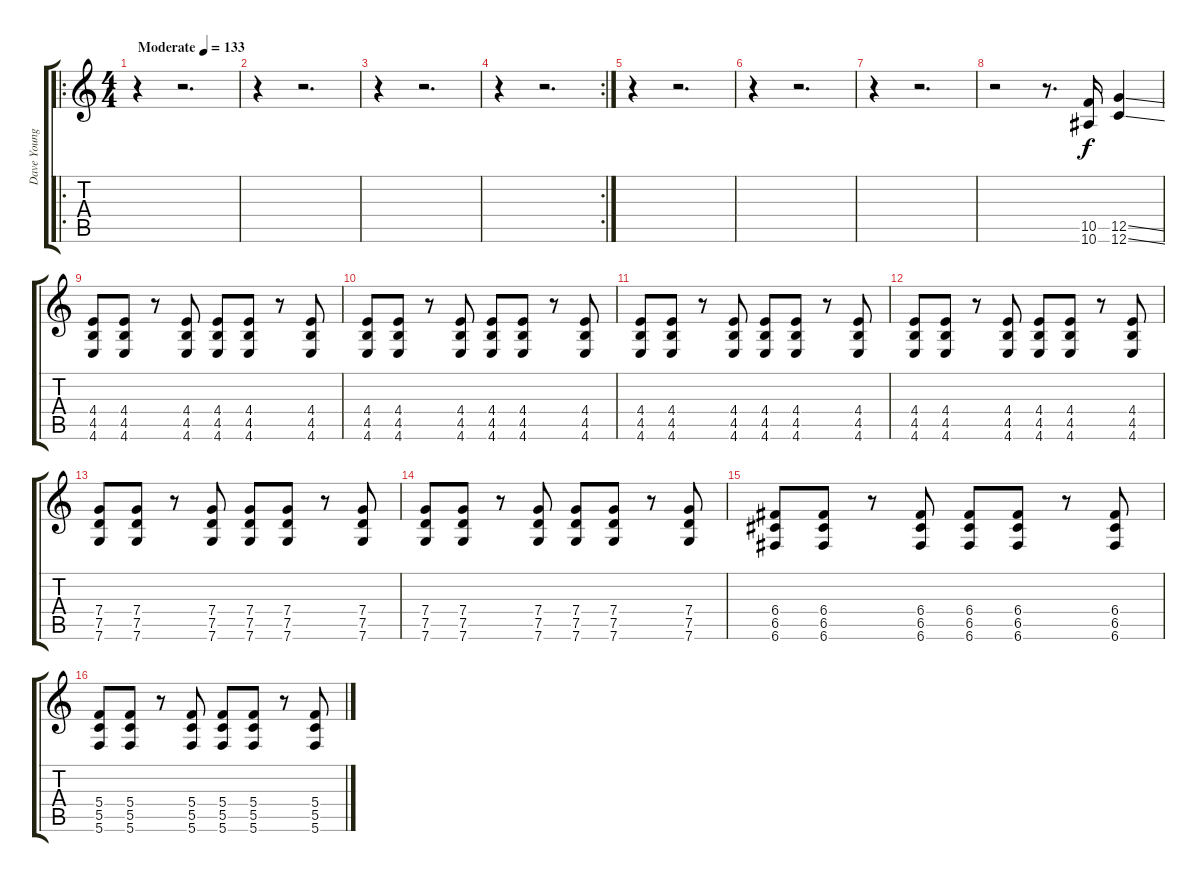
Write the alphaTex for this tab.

\track ("Dave Young" "Dave Young") {instrument distortionguitar}
\staff {score tabs}
\tuning (E4 C4 G3 C3 G2 C2) {hide}
\ro
\ts (4 4)
\tempo (133 "Moderate")
\clef g2
\ks c
r.4{txt "" dy f instrument distortionguitar} r.2{d txt ""} |
r.4{txt ""} r.2{d txt ""} |
r.4{txt ""} r.2{d txt ""} |
\rc 2
r.4{txt ""} r.2{d txt ""} |
r.4{txt ""} r.2{d txt ""} |
r.4{txt ""} r.2{d txt ""} |
r.4{txt ""} r.2{d txt ""} |
r.2{txt ""} r.8{d txt ""} (10.5 10.6).16{txt ""} (12.5{ss} 12.6{ss}).4{txt ""} |
(4.4 4.5 4.6).8{txt ""} (4.4 4.5 4.6).8{txt ""} r.8{txt ""} (4.4 4.5 4.6).8{txt ""} (4.4 4.5 4.6).8{txt ""} (4.4 4.5 4.6).8{txt ""} r.8{txt ""} (4.4 4.5 4.6).8{txt ""} |
(4.4 4.5 4.6).8{txt ""} (4.4 4.5 4.6).8{txt ""} r.8{txt ""} (4.4 4.5 4.6).8{txt ""} (4.4 4.5 4.6).8{txt ""} (4.4 4.5 4.6).8{txt ""} r.8{txt ""} (4.4 4.5 4.6).8{txt ""} |
(4.4 4.5 4.6).8{txt ""} (4.4 4.5 4.6).8{txt ""} r.8{txt ""} (4.4 4.5 4.6).8{txt ""} (4.4 4.5 4.6).8{txt ""} (4.4 4.5 4.6).8{txt ""} r.8{txt ""} (4.4 4.5 4.6).8{txt ""} |
(4.4 4.5 4.6).8{txt ""} (4.4 4.5 4.6).8{txt ""} r.8{txt ""} (4.4 4.5 4.6).8{txt ""} (4.4 4.5 4.6).8{txt ""} (4.4 4.5 4.6).8{txt ""} r.8{txt ""} (4.4 4.5 4.6).8{txt ""} |
(7.4 7.5 7.6).8{txt ""} (7.4 7.5 7.6).8{txt ""} r.8{txt ""} (7.4 7.5 7.6).8{txt ""} (7.4 7.5 7.6).8{txt ""} (7.4 7.5 7.6).8{txt ""} r.8{txt ""} (7.4 7.5 7.6).8{txt ""} |
(7.4 7.5 7.6).8{txt ""} (7.4 7.5 7.6).8{txt ""} r.8{txt ""} (7.4 7.5 7.6).8{txt ""} (7.4 7.5 7.6).8{txt ""} (7.4 7.5 7.6).8{txt ""} r.8{txt ""} (7.4 7.5 7.6).8{txt ""} |
(6.4 6.5 6.6).8{txt ""} (6.4 6.5 6.6).8{txt ""} r.8{txt ""} (6.4 6.5 6.6).8{txt ""} (6.4 6.5 6.6).8{txt ""} (6.4 6.5 6.6).8{txt ""} r.8{txt ""} (6.4 6.5 6.6).8{txt ""} |
(5.4 5.5 5.6).8{txt ""} (5.4 5.5 5.6).8{txt ""} r.8{txt ""} (5.4 5.5 5.6).8{txt ""} (5.4 5.5 5.6).8{txt ""} (5.4 5.5 5.6).8{txt ""} r.8{txt ""} (5.4 5.5 5.6).8{txt ""}
